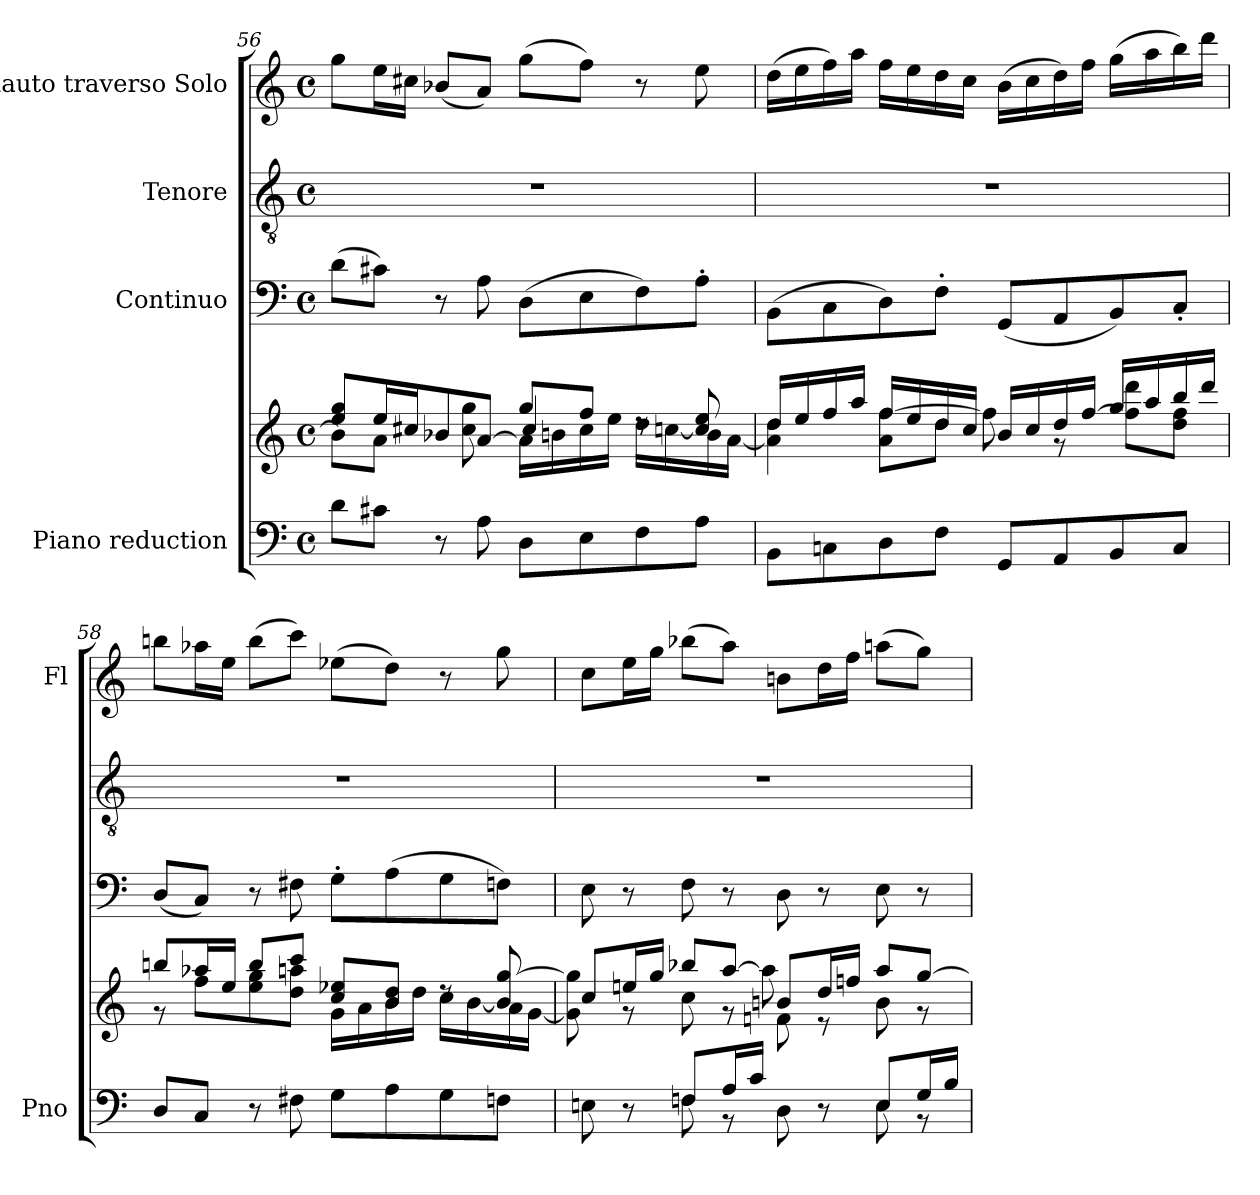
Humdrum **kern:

**kern	**kern	**kern	**kern	**kern
*part4	*part4	*part3	*part2	*part1
*staff5	*staff4	*staff3	*staff2	*staff1
*I"Piano reduction	*	*I"Continuo	*I"Tenore	*I"Flauto traverso Solo
*I'Pno	*	*	*	*I'Fl
*clefF4	*clefG2	*clefF4	*clefGv2	*clefG2
*k[]	*k[]	*k[]	*k[]	*k[]
*M4/4	*M4/4	*M4/4	*M4/4	*M4/4
*met(c)	*met(c)	*met(c)	*met(c)	*met(c)
=56	=56	=56	=56	=56
*	*^	*	*	*
*	*	*^	*	*	*
8d\L	8ee/ 8gg/L	8b-\L]	2ryy	(>8d\L	1r	8gg\L
8c#X\J	16ee/L	8a\J	.	8c#X\J)	.	16ee\L
.	16cc#X/J	.	.	.	.	16cc#X\JJ
8r	8b-X/	8ryy	.	8r	.	(<8b-X/L
8A\	[8a/J	8cc#\ 8gg\	.	8A\	.	8a/J)
8D\L	8gg/L	16a\LL]	4cc#/	(>8D\L	.	(>8gg\L
.	.	16bn\	.	.	.	.
8E\	8ff/J	16cc#\	.	8E\	.	8ff\J)
.	.	16ee\JJ	.	.	.	.
8F\	8rdd	16dd\LL	4ryy	8F\)	.	8r
.	.	[16ccn\	.	.	.	.
8A\J	8cc/] 8ee/	16b\	.	8A'\J	.	8ee\
.	.	[16a\JJ	.	.	.	.
!!LO:PB:g=z
=57	=57	=57	=57	=57	=57	=57
8BB\L	16dd/LL	4a\] 4dd\	4ryy	(>8BB\L	1r	(>16dd\LL
.	16ee/	.	.	.	.	16ee\
8Cn\	16ff/	.	.	8C\	.	16ff\)
.	16aa/JJ	.	.	.	.	16aa\JJ
8D\	16ff/LL	8a\L	[4ff\	8D\)	.	16ff\LL
.	16ee/	.	.	.	.	16ee\
8F\J	16dd/	8dd\J	.	8F'\J	.	16dd\
.	16cc/JJ	.	.	.	.	16cc\JJ
8GG/L	16b/LL	8ff\]	2ryy	(<8GG/L	.	(>16b\LL
.	16cc/	.	.	.	.	16cc\
8AA/	16dd/	8r	.	8AA/	.	16dd\)
.	[16ff/JJ	.	.	.	.	16ff\JJ
8BB/	16gg/LL	8ff\] 8ddd\L	.	8BB/)	.	(>16gg\LL
.	16aa/	.	.	.	.	16aa\
8C/J	16bb/	8dd\ 8ff\J	.	8C'/J	.	16bb\)
.	16ddd/JJ	.	.	.	.	16ddd\JJ
*	*	*v	*v	*	*	*
=58	=58	=58	=58	=58	=58
8D/L	8bbn/L	8r	(<8D/L	1r	8bbn\L
8C/J	16aa-X/L	8ff\L	8C/J)	.	16aa-X\L
.	16ee/JJ	.	.	.	16ee\JJ
8r	8bb/L	8ee\ 8gg\	8r	.	(>8bb\L
8F#X\	8ccc/J	8dd\ 8aan\J	8F#X\	.	8ccc\J)
8G\L	8cc/ 8ee-X/L	16g\LL	8G'\L	.	(>8ee-X\L
.	.	16a\	.	.	.
8A\	8b/ 8dd/J	16b\	(>8A\	.	8dd\J)
.	.	16dd\JJ	.	.	.
8G\	8rdd	16cc\LL	8G\	.	8r
.	.	[16b\	.	.	.
8Fn\J	8b/] [8gg/	16a\	8Fn\J)	.	8gg\
.	.	[16g\JJ	.	.	.
=59	=59	=59	=59	=59	=59
*^	*	*^	*	*	*
4ryy	8En\	8cc/L	8g\] 8gg\]	4ryy	8E\	1r	8cc\L
.	8r	16een/L	8r	.	8r	.	16ee\L
.	.	16gg/JJ	.	.	.	.	16gg\JJ
8Fn/L	8F\	8bb-X/L	8cc\	4ryy	8F\	.	(>8bb-X\L
16A/L	8r	[8aa/J	8r	.	8r	.	8aa\J)
16c/JJ	.	.	.	.	.	.	.
4ryy	8D\	8bn/L	8fn\	8aa\]	8D\	.	8bn\L
.	8r	16dd/L	8r	8ryy	8r	.	16dd\L
.	.	16ffn/JJ	.	.	.	.	16ff\JJ
8E/L	8E\	8aa/L	8b\	4ryy	8E\	.	(>8aan\L
16G/L	8rBB	[8gg/J	8r	.	8r	.	8gg\J)
16B/JJ	.	.	.	.	.	.	.
*v	*v	*	*	*	*	*	*
*	*v	*v	*v	*	*	*
=	=	=	=	=
*-	*-	*-	*-	*-
